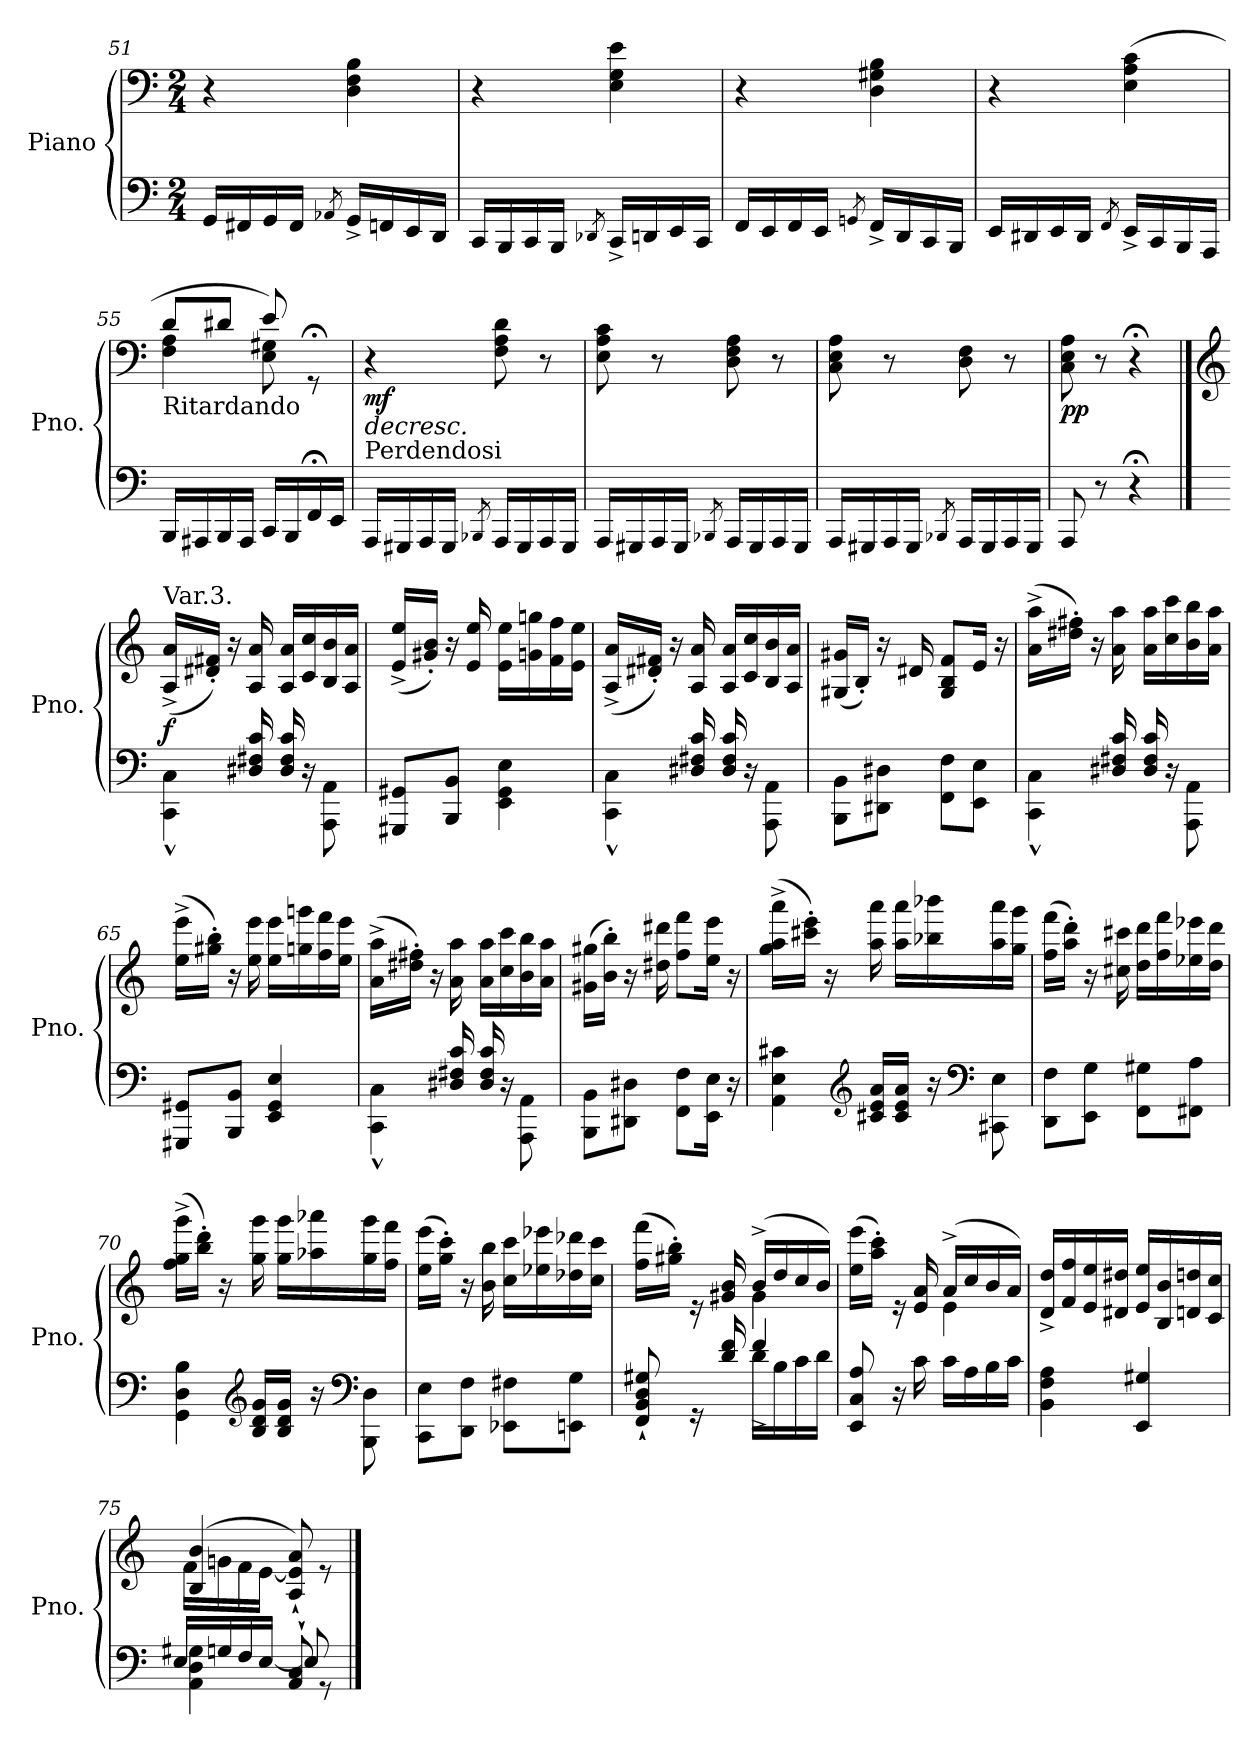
**kern	**kern	**dynam
*part1	*part1	*part1
*staff2	*staff1	*staff1/2
*I"Piano	*	*
*I'Pno.	*	*
*clefF4	*clefF4	*
*k[]	*k[]	*
*M2/4	*M2/4	*
=51	=51	=51
16GG/LL	4r	.
16FF#X/	.	.
16GG/	.	.
16FF#/JJ	.	.
8qAA-X/	.	.
16GG^/LL	4D\ 4F\ 4B\	.
16FFn/	.	.
16EE/	.	.
16DD/JJ	.	.
!!LO:LB:g=z
=52	=52	=52
16CC/LL	4r	.
16BBB/	.	.
16CC/	.	.
16BBB/JJ	.	.
8qDD-X/	.	.
16CC^/LL	4E\ 4G\ 4e\	.
16DDn/	.	.
16EE/	.	.
16CC/JJ	.	.
=53	=53	=53
16FF/LL	4r	.
16EE/	.	.
16FF/	.	.
16EE/JJ	.	.
8qGGn/	.	.
16FF^/LL	4D\ 4G#X\ 4B\	.
16DD/	.	.
16CC/	.	.
16BBB/JJ	.	.
=54	=54	=54
16EE/LL	4r	.
16DD#X/	.	.
16EE/	.	.
16DD#/JJ	.	.
8qFF/	.	.
16EE^/LL	(4E\ 4A\ 4c\	.
16CC/	.	.
16BBB/	.	.
16AAA/JJ	.	.
!!LO:LB:g=z
=55	=55	=55
*	*MM120	*
*	*^	*
!	!LO:TX:b:t=Ritardando	!	!
16BBB/LL	8d/L	4F\ 4A\	.
16AAA#X/	.	.	.
*	*MM100	*	*
16BBB/	8d#X/J	.	.
16AAA#/JJ	.	.	.
*	*MM80	*	*
16CC/LL	8e/)	8E\ 8G#X\	.
16BBB/	.	.	.
*	*MM60	*	*
16FF;</	8r;<GG	8ryy	.
16EE/JJ	.	.	.
*	*v	*v	*
=56	=56	=56
*	*MM120	*
!	!LO:TX:b:t=Perdendosi	!
!	!	!LO:HP:b
!	!	!LO:DY:n=1:b
16AAA/LL	4r	> mf
16GGG#X/	.	.
16AAA/	.	.
16GGG#/JJ	.	.
8qBBB-X/	.	.
16AAA/LL	8F\ 8A\ 8d\	.
16GGG#/	.	.
16AAA/	8r	.
16GGG#/JJ	.	.
=57	=57	=57
16AAA/LL	8E\ 8A\ 8c\	.
16GGG#X/	.	.
16AAA/	8r	.
16GGG#/JJ	.	.
8qBBB-X/	.	.
16AAA/LL	8D\ 8F\ 8A\	.
16GGG#/	.	.
16AAA/	8r	.
16GGG#/JJ	.	.
!!LO:LB:g=z
=58	=58	=58
16AAA/LL	8C\ 8E\ 8A\	.
16GGG#X/	.	.
16AAA/	8r	.
16GGG#/JJ	.	.
8qBBB-X/	.	.
16AAA/LL	8D\ 8F\	.
16GGG#/	.	.
16AAA/	8r	.
16GGG#/JJ	.	.
=59	=59	=59
!	!	!LO:DY:b
8AAA/	8C\ 8E\ 8A\	pp
8r	8r	.
*	*MM70	*
4r;<	4r;<	.
.	.	]
==60	==60	==60
*	*clefG2	*
*	*MM100	*
*^	*	*
!	!	!LO:TX:a:t=Var.3.	!
!	!	!	!LO:DY:a=2
8.ryy	4CC\^^ 4C\^^	(16A/^ 16a/^LL	f
.	.	16d#X/' 16f#X/'JJ)	.
.	.	16r	.
16D#X/ 16F#X/ 16c/	.	16A/ 16a/	.
16D#/ 16F#/ 16c/	8ryy	16A/ 16a/LL	.
16r	.	16c/ 16cc/	.
8ryy	8AAA\ 8AA\	16B/ 16b/	.
.	.	16A/ 16a/JJ	.
*v	*v	*	*
=61	=61	=61
8GGG#X/ 8GG#X/L	(16e/^ 16ee/^LL	.
.	16g#X/' 16b/'JJ)	.
8BBB/ 8BB/J	16r	.
.	16e/ 16ee/	.
4EE\ 4GG#\ 4E\	16e\ 16ee\LL	.
.	16gn\ 16ggn\	.
.	16f\ 16ff\	.
.	16e\ 16ee\JJ	.
!!LO:PB:g=z
=62	=62	=62
*^	*	*
8.ryy	4CC\^^ 4C\^^	(16A/^ 16a/^LL	.
.	.	16d#X/' 16f#X/'JJ)	.
.	.	16r	.
16D#X/ 16F#X/ 16c/	.	16A/ 16a/	.
16D#/ 16F#/ 16c/	8ryy	16A/ 16a/LL	.
16r	.	16c/ 16cc/	.
8ryy	8AAA\ 8AA\	16B/ 16b/	.
.	.	16A/ 16a/JJ	.
*v	*v	*	*
=63	=63	=63
8BBB\ 8BB\L	(16G#X/ 16g#X/LL	.
.	16B'/JJ)	.
8DD#X\ 8D#X\J	16r	.
.	16d#X/	.
8FF\ 8F\L	8G#/ 8B/ 8f/L	.
8EE\ 8E\J	16e/Jk	.
.	16r	.
=64	=64	=64
*^	*	*
8.ryy	4CC\^^ 4C\^^	(16a\^ 16aa\^LL	.
.	.	16dd#X\' 16ff#X\'JJ)	.
.	.	16r	.
16D#X/ 16F#X/ 16c/	.	16a\ 16aa\	.
16D#/ 16F#/ 16c/	8ryy	16a\ 16aa\LL	.
16r	.	16cc\ 16ccc\	.
8ryy	8AAA\ 8AA\	16b\ 16bb\	.
.	.	16a\ 16aa\JJ	.
*v	*v	*	*
!!LO:LB:g=z
=65	=65	=65
8GGG#X/ 8GG#X/L	(16ee\^ 16eee\^LL	.
.	16gg#X\' 16bb\'JJ)	.
8BBB/ 8BB/J	16r	.
.	16ee\ 16eee\	.
4EE/ 4GG#/ 4E/	16ee\ 16eee\LL	.
.	16ggn\ 16gggn\	.
.	16ff\ 16fff\	.
.	16ee\ 16eee\JJ	.
=66	=66	=66
*^	*	*
8.ryy	4CC\^^ 4C\^^	(16a\^ 16aa\^LL	.
.	.	16dd#X\' 16ff#X\'JJ)	.
.	.	16r	.
16D#X/ 16F#X/ 16c/	.	16a\ 16aa\	.
16D#/ 16F#/ 16c/	8ryy	16a\ 16aa\LL	.
16r	.	16cc\ 16ccc\	.
8ryy	8AAA\ 8AA\	16b\ 16bb\	.
.	.	16a\ 16aa\JJ	.
*v	*v	*	*
=67	=67	=67
8BBB\ 8BB\L	(16g#X\ 16gg#X\LL	.
.	16b\' 16bb\'JJ)	.
8DD#X\ 8D#X\J	16r	.
.	16dd#X\ 16ddd#X\	.
8FF\ 8F\L	8ff\ 8fff\L	.
16EE\ 16E\Jk	16ee\ 16eee\Jk	.
16r	16r	.
!!LO:LB:g=z
=68	=68	=68
*^	*	*
4AA\ 4E\ 4c#X\	8ryy	(16gg\^ 16aa\^ 16aaa\^LL	.
.	.	16ccc#X\' 16eee\'JJ)	.
.	16ryy	16r	.
*clefG2	*	*	*
.	16c#X/ 16e/ 16a/LL	16aa\ 16aaa\	.
8ryy	16c#/ 16e/ 16a/JJ	16aa\ 16aaa\LL	.
.	16r	16bb-X\ 16bbb-X\	.
*clefF4	*	*	*
8CC#X\ 8E\	8ryy	16aa\ 16aaa\	.
.	.	16gg\ 16ggg\JJ	.
*v	*v	*	*
=69	=69	=69
8DD\ 8F\L	(16ff\ 16fff\LL	.
.	16aa\' 16ddd\'JJ)	.
8EE\ 8G\J	16r	.
.	16cc#X\ 16ccc#X\	.
8FF\ 8G#X\L	16dd\ 16ddd\LL	.
.	16ff\ 16fff\	.
8FF#X\ 8A\J	16ee-X\ 16eee-X\	.
.	16dd\ 16ddd\JJ	.
=70	=70	=70
*^	*	*
4GG\ 4D\ 4B\	8ryy	(16ff\^ 16gg\^ 16ggg\^LL	.
.	.	16bb\' 16ddd\'JJ)	.
.	16ryy	16r	.
*clefG2	*	*	*
.	16B/ 16d/ 16g/LL	16gg\ 16ggg\	.
8ryy	16B/ 16d/ 16g/JJ	16gg\ 16ggg\LL	.
.	16r	16aa-X\ 16aaa-X\	.
*clefF4	*	*	*
8BBB\ 8D\	8ryy	16gg\ 16ggg\	.
.	.	16ff\ 16fff\JJ	.
*v	*v	*	*
!!LO:LB:g=z
=71	=71	=71
8CC\ 8E\L	(16ee\ 16eee\LL	.
.	16gg\' 16ccc\'JJ)	.
8DD\ 8F\J	16r	.
.	16b\ 16bb\	.
8EE-X\ 8F#X\L	16cc\ 16ccc\LL	.
.	16ee-X\ 16eee-X\	.
8EEn\ 8G\J	16dd-X\ 16ddd-X\	.
.	16cc\ 16ccc\JJ	.
=72	=72	=72
*^	*^	*
8FF/` 8BB/` 8D/` 8G#X/`	4ryy	(>16ff\ 16fff\LL	4ryy	.
.	.	16gg#X\' 16bb\'JJ)	.	.
16rGG	.	16re	.	.
16d/ 16f/	.	16g#X/ 16b/	.	.
16d\LL	4f^/	(16b^/LL	4g#\	.
16B\	.	16dd/	.	.
16c\	.	16cc/	.	.
16d\JJ	.	16b/JJ)	.	.
*v	*v	*	*	*
=73	=73	=73	=73
8EE/ 8C/ 8A/	(>16ee\ 16eee\LL	4ryy	.
.	16aa\' 16ccc\'JJ)	.	.
16r	16re	.	.
16c\	16e/ 16a/	.	.
16c\LL	(16a^/LL	4e\	.
16A\	16cc/	.	.
16B\	16b/	.	.
16c\JJ	16a/JJ)	.	.
*	*v	*v	*
=74	=74	=74
4BB\ 4F\ 4A\	16d/^ 16dd/^LL	.
.	16f/ 16ff/	.
.	16e/ 16ee/	.
.	16d#X/ 16dd#X/JJ	.
4EE/ 4G#X/	16e/ 16ee/LL	.
.	16B/ 16b/	.
.	16dn/ 16ddn/	.
.	16c/ 16cc/JJ	.
!!LO:LB:g=z
=75	=75	=75
*^	*^	*
4AA\ 4D\ 4G#X\	16E/LL	(4B/ 4b/	16f\LL	.
.	16Gn/	.	16gn\	.
.	16F/	.	16f\	.
.	[16E/JJ	.	[16e\JJ	.
8AA/` 8C/`	8E/]	8A/` 8e/]` 8a/`)	4ryy	.
8rGG	8ryy	8re	.	.
*v	*v	*	*	*
*	*v	*v	*
==	==	==
*-	*-	*-
